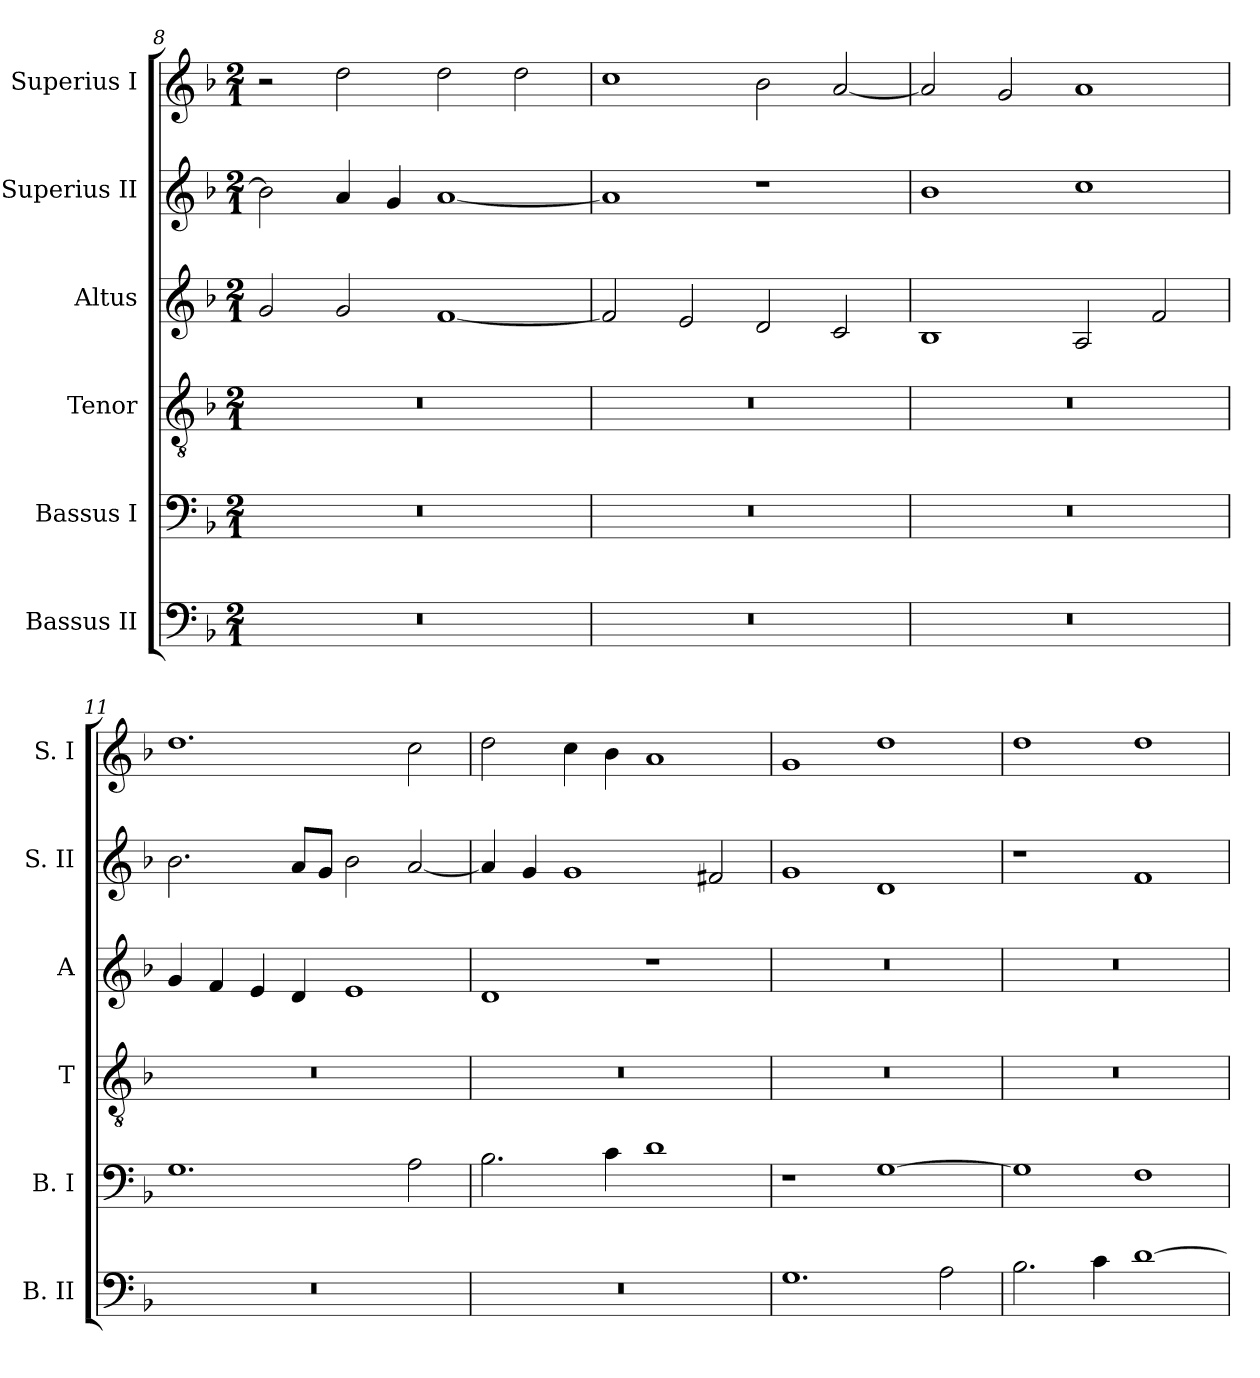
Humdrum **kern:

**kern	**kern	**kern	**kern	**kern	**kern
*part6	*part5	*part4	*part3	*part2	*part1
*staff6	*staff5	*staff4	*staff3	*staff2	*staff1
*I"Bassus II	*I"Bassus I	*I"Tenor	*I"Altus	*I"Superius II	*I"Superius I
*I'B. II	*I'B. I	*I'T	*I'A	*I'S. II	*I'S. I
*clefF4	*clefF4	*clefGv2	*clefG2	*clefG2	*clefG2
*k[b-]	*k[b-]	*k[b-]	*k[b-]	*k[b-]	*k[b-]
*F:	*F:	*F:	*F:	*F:	*F:
*M2/1	*M2/1	*M2/1	*M2/1	*M2/1	*M2/1
=8	=8	=8	=8	=8	=8
0r	0r	0r	2g	2b-]	2r
.	.	.	2g	4a	2dd
.	.	.	.	4g	.
.	.	.	[1f	[1a	2dd
.	.	.	.	.	2dd
=9	=9	=9	=9	=9	=9
0r	0r	0r	2f]	1a]	1cc
.	.	.	2e	.	.
.	.	.	2d	1r	2b-
.	.	.	2c	.	[2a
=10	=10	=10	=10	=10	=10
0r	0r	0r	1B-	1b-	2a]
.	.	.	.	.	2g
.	.	.	2A	1cc	1a
.	.	.	2f	.	.
=11	=11	=11	=11	=11	=11
0r	1.G	0r	4g	2.b-	1.dd
.	.	.	4f	.	.
.	.	.	4e	.	.
.	.	.	4d	8aL	.
.	.	.	.	8gJ	.
.	.	.	1e	2b-	.
.	2A	.	.	[2a	2cc
=12	=12	=12	=12	=12	=12
0r	2.B-	0r	1d	4a]	2dd
.	.	.	.	4g	.
.	.	.	.	1g	4cc
.	4c	.	.	.	4b-
.	1d	.	1r	.	1a
.	.	.	.	2f#X	.
=13	=13	=13	=13	=13	=13
1.G	1r	0r	0r	1g	1g
.	[1G	.	.	1d	1dd
2A	.	.	.	.	.
=14	=14	=14	=14	=14	=14
2.B-	1G]	0r	0r	1r	1dd
4c	.	.	.	.	.
[1d	1F	.	.	1f	1dd
=	=	=	=	=	=
*-	*-	*-	*-	*-	*-
